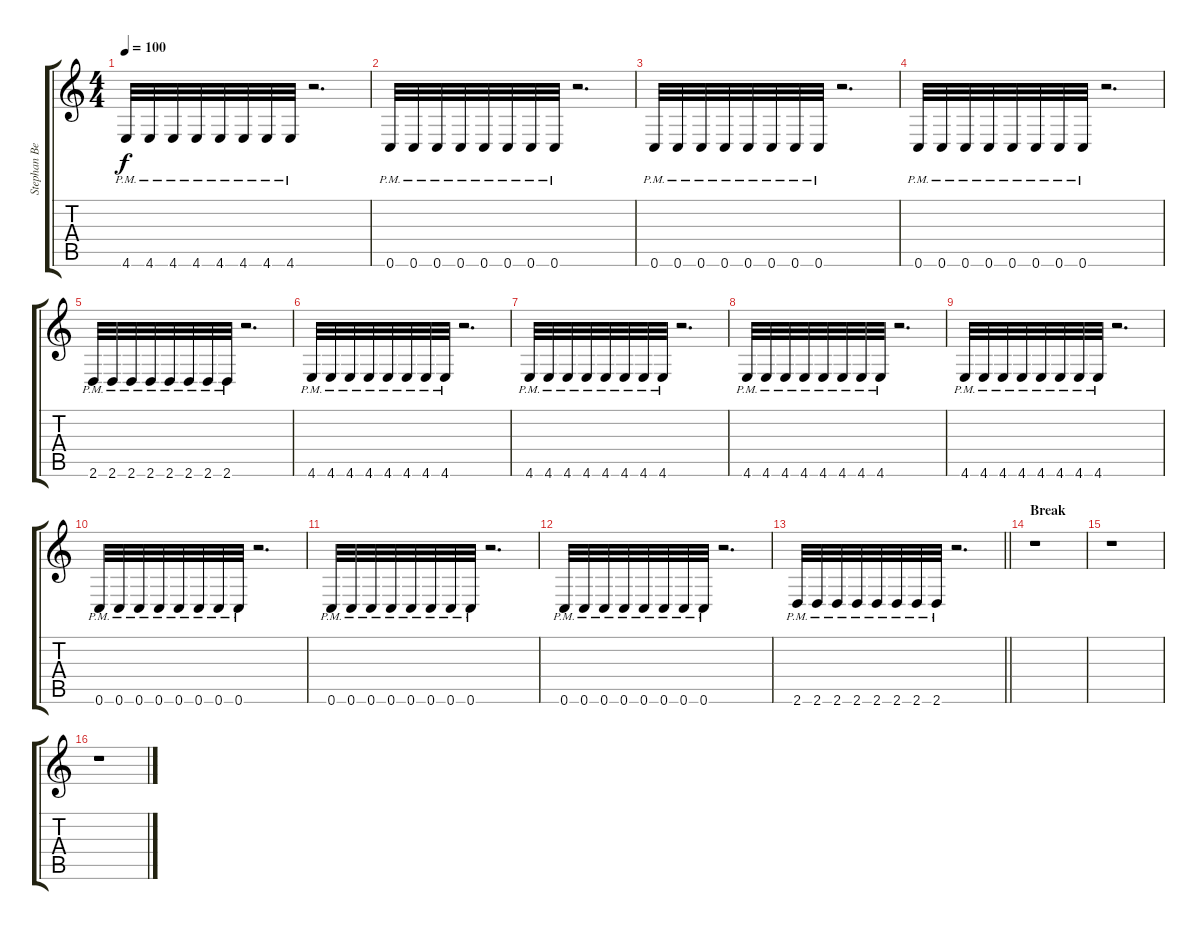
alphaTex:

\track ("Stephan Benfante" "Stephan Be") {instrument distortionguitar}
\staff {score tabs}
\tuning (D4 A3 F3 C3 G2 C2) {hide}
\ts (4 4)
\tempo 100
\clef g2
\ks c
4.6{pm}.32{dy f} 4.6{pm}.32 4.6{pm}.32 4.6{pm}.32 4.6{pm}.32 4.6{pm}.32 4.6{pm}.32 4.6{pm}.32 r.2{d} |
0.6{pm}.32 0.6{pm}.32 0.6{pm}.32 0.6{pm}.32 0.6{pm}.32 0.6{pm}.32 0.6{pm}.32 0.6{pm}.32 r.2{d} |
0.6{pm}.32 0.6{pm}.32 0.6{pm}.32 0.6{pm}.32 0.6{pm}.32 0.6{pm}.32 0.6{pm}.32 0.6{pm}.32 r.2{d} |
0.6{pm}.32 0.6{pm}.32 0.6{pm}.32 0.6{pm}.32 0.6{pm}.32 0.6{pm}.32 0.6{pm}.32 0.6{pm}.32 r.2{d} |
2.6{pm}.32 2.6{pm}.32 2.6{pm}.32 2.6{pm}.32 2.6{pm}.32 2.6{pm}.32 2.6{pm}.32 2.6{pm}.32 r.2{d} |
4.6{pm}.32 4.6{pm}.32 4.6{pm}.32 4.6{pm}.32 4.6{pm}.32 4.6{pm}.32 4.6{pm}.32 4.6{pm}.32 r.2{d} |
4.6{pm}.32 4.6{pm}.32 4.6{pm}.32 4.6{pm}.32 4.6{pm}.32 4.6{pm}.32 4.6{pm}.32 4.6{pm}.32 r.2{d} |
4.6{pm}.32 4.6{pm}.32 4.6{pm}.32 4.6{pm}.32 4.6{pm}.32 4.6{pm}.32 4.6{pm}.32 4.6{pm}.32 r.2{d} |
4.6{pm}.32 4.6{pm}.32 4.6{pm}.32 4.6{pm}.32 4.6{pm}.32 4.6{pm}.32 4.6{pm}.32 4.6{pm}.32 r.2{d} |
0.6{pm}.32 0.6{pm}.32 0.6{pm}.32 0.6{pm}.32 0.6{pm}.32 0.6{pm}.32 0.6{pm}.32 0.6{pm}.32 r.2{d} |
0.6{pm}.32 0.6{pm}.32 0.6{pm}.32 0.6{pm}.32 0.6{pm}.32 0.6{pm}.32 0.6{pm}.32 0.6{pm}.32 r.2{d} |
0.6{pm}.32 0.6{pm}.32 0.6{pm}.32 0.6{pm}.32 0.6{pm}.32 0.6{pm}.32 0.6{pm}.32 0.6{pm}.32 r.2{d} |
\barLineRight lightlight
2.6{pm}.32 2.6{pm}.32 2.6{pm}.32 2.6{pm}.32 2.6{pm}.32 2.6{pm}.32 2.6{pm}.32 2.6{pm}.32 r.2{d} |
\section ("" "Break")
r.1 |
r.1 |
r.1
